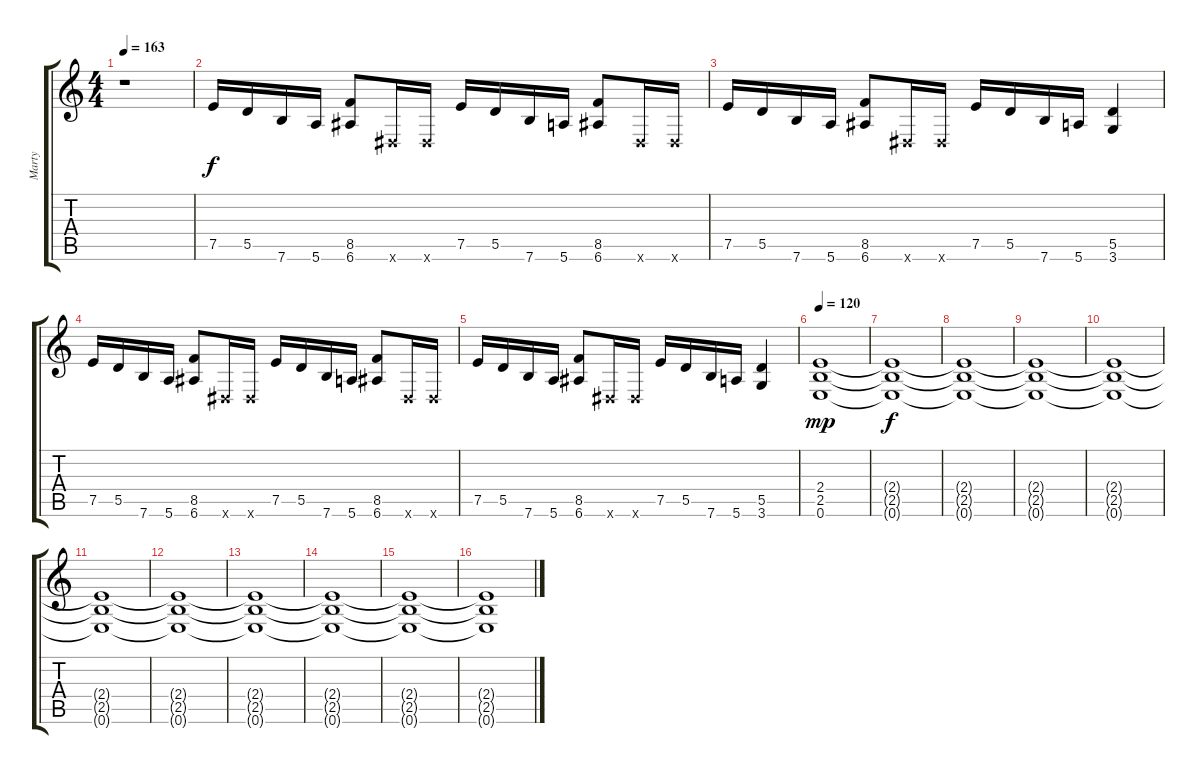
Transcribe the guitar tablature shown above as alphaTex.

\track ("Marty" "Marty") {instrument distortionguitar}
\staff {score tabs}
\tuning (E4 B3 G3 D3 A2 E2) {hide}
\ts (4 4)
\tempo 163
\clef g2
\ks c
r.1{dy f instrument distortionguitar} |
7.5.16 5.5.16 7.6.16 5.6.16 (8.5 6.6).8 -1.6{x}.16 -1.6{x}.16 7.5.16 5.5.16 7.6.16 5.6.16 (8.5 6.6).8 -1.6{x}.16 -1.6{x}.16 |
7.5.16 5.5.16 7.6.16 5.6.16 (8.5 6.6).8 -1.6{x}.16 -1.6{x}.16 7.5.16 5.5.16 7.6.16 5.6.16 (5.5 3.6).4 |
7.5.16 5.5.16 7.6.16 5.6.16 (8.5 6.6).8 -1.6{x}.16 -1.6{x}.16 7.5.16 5.5.16 7.6.16 5.6.16 (8.5 6.6).8 -1.6{x}.16 -1.6{x}.16 |
7.5.16 5.5.16 7.6.16 5.6.16 (8.5 6.6).8 -1.6{x}.16 -1.6{x}.16 7.5.16 5.5.16 7.6.16 5.6.16 (5.5 3.6).4 |
\tempo 120
(2.4 2.5 0.6).1{dy mp} |
(2.4{t} 2.5{t} 0.6{t}).1{dy f} |
(2.4{t} 2.5{t} 0.6{t}).1 |
(2.4{t} 2.5{t} 0.6{t}).1 |
(2.4{t} 2.5{t} 0.6{t}).1 |
(2.4{t} 2.5{t} 0.6{t}).1 |
(2.4{t} 2.5{t} 0.6{t}).1 |
(2.4{t} 2.5{t} 0.6{t}).1 |
(2.4{t} 2.5{t} 0.6{t}).1 |
(2.4{t} 2.5{t} 0.6{t}).1 |
(2.4{t} 2.5{t} 0.6{t}).1
